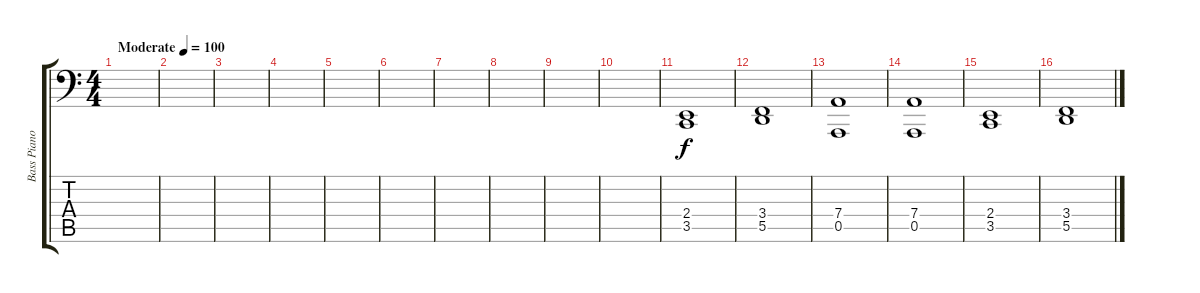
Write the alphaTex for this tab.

\track ("Bass Piano" "Bass Piano") {instrument acousticgrandpiano}
\staff {score tabs}
\tuning (E3 B2 G2 D2 A1 E1) {hide}
\ts (4 4)
\tempo (100 "Moderate")
\clef f4
\ks aminor
|
|
|
|
|
|
|
|
|
|
(2.4 3.5).1 |
(3.4 5.5).1 |
(7.4 0.5).1 |
(7.4 0.5).1 |
(2.4 3.5).1 |
(3.4 5.5).1
